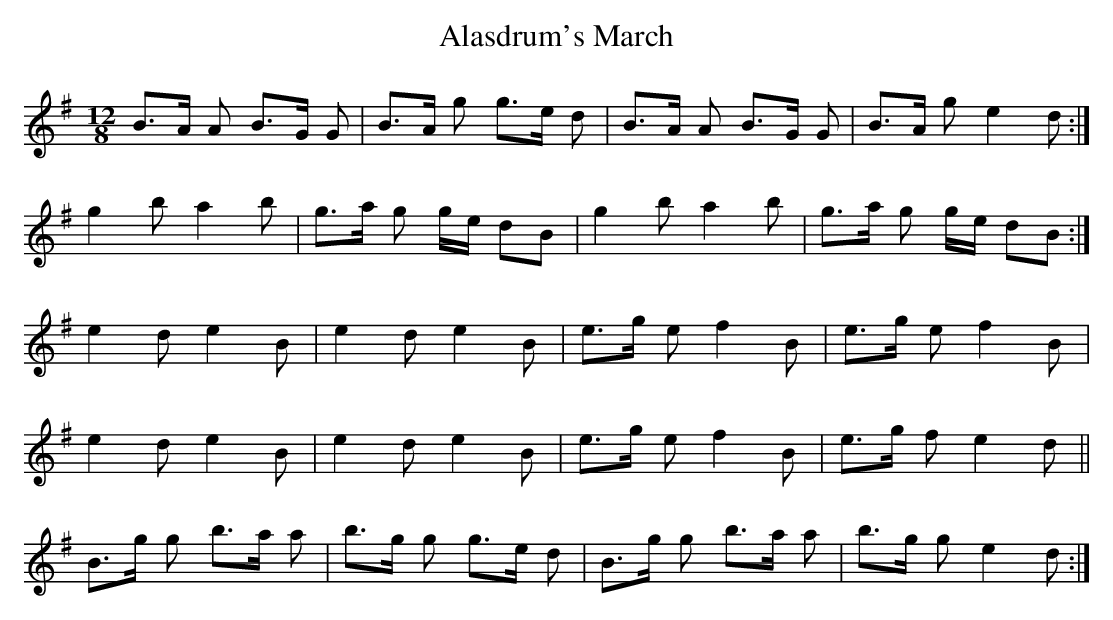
X:1
T:Alasdrum's March
M:12/8
L:1/8
K:G
B>A A B>G G|B>A g g>e d|B>A A B>G G|B>A g e2 d:|
g2 b a2 b|g>a g g/2e/2 dB|g2 b a2 b|g>a g g/2e/2 dB:|
e2 d e2 B|e2 d e2 B|e>g e f2 B|e>g e f2 B|
e2 d e2 B|e2 d e2 B|e>g e f2 B|e>g f e2 d||
B>g g b>a a|b>g g g>e d|B>g g b>a a|b>g g e2 d:|
